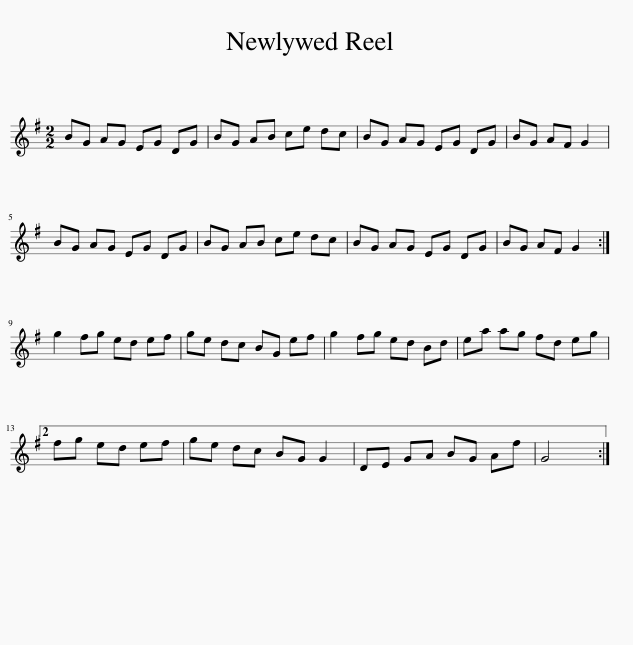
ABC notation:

X:1
L:1/8
M:2/2
I:linebreak $
K:G
V:1 treble
V:1
 BG AG EG DG | BG AB ce dc | BG AG EG DG | BG AF G2 |$ BG AG EG DG | %5
 BG AB ce dc | BG AG EG DG | BG AF G2 :|$ g2 fg ed ef | ge dc BG ef | %10
 g2 fg ed Bd | ea ag fd eg |2$ fg ed ef | ge dc BG G2 | DE GA BG Af | %15
 G4 :| %16
